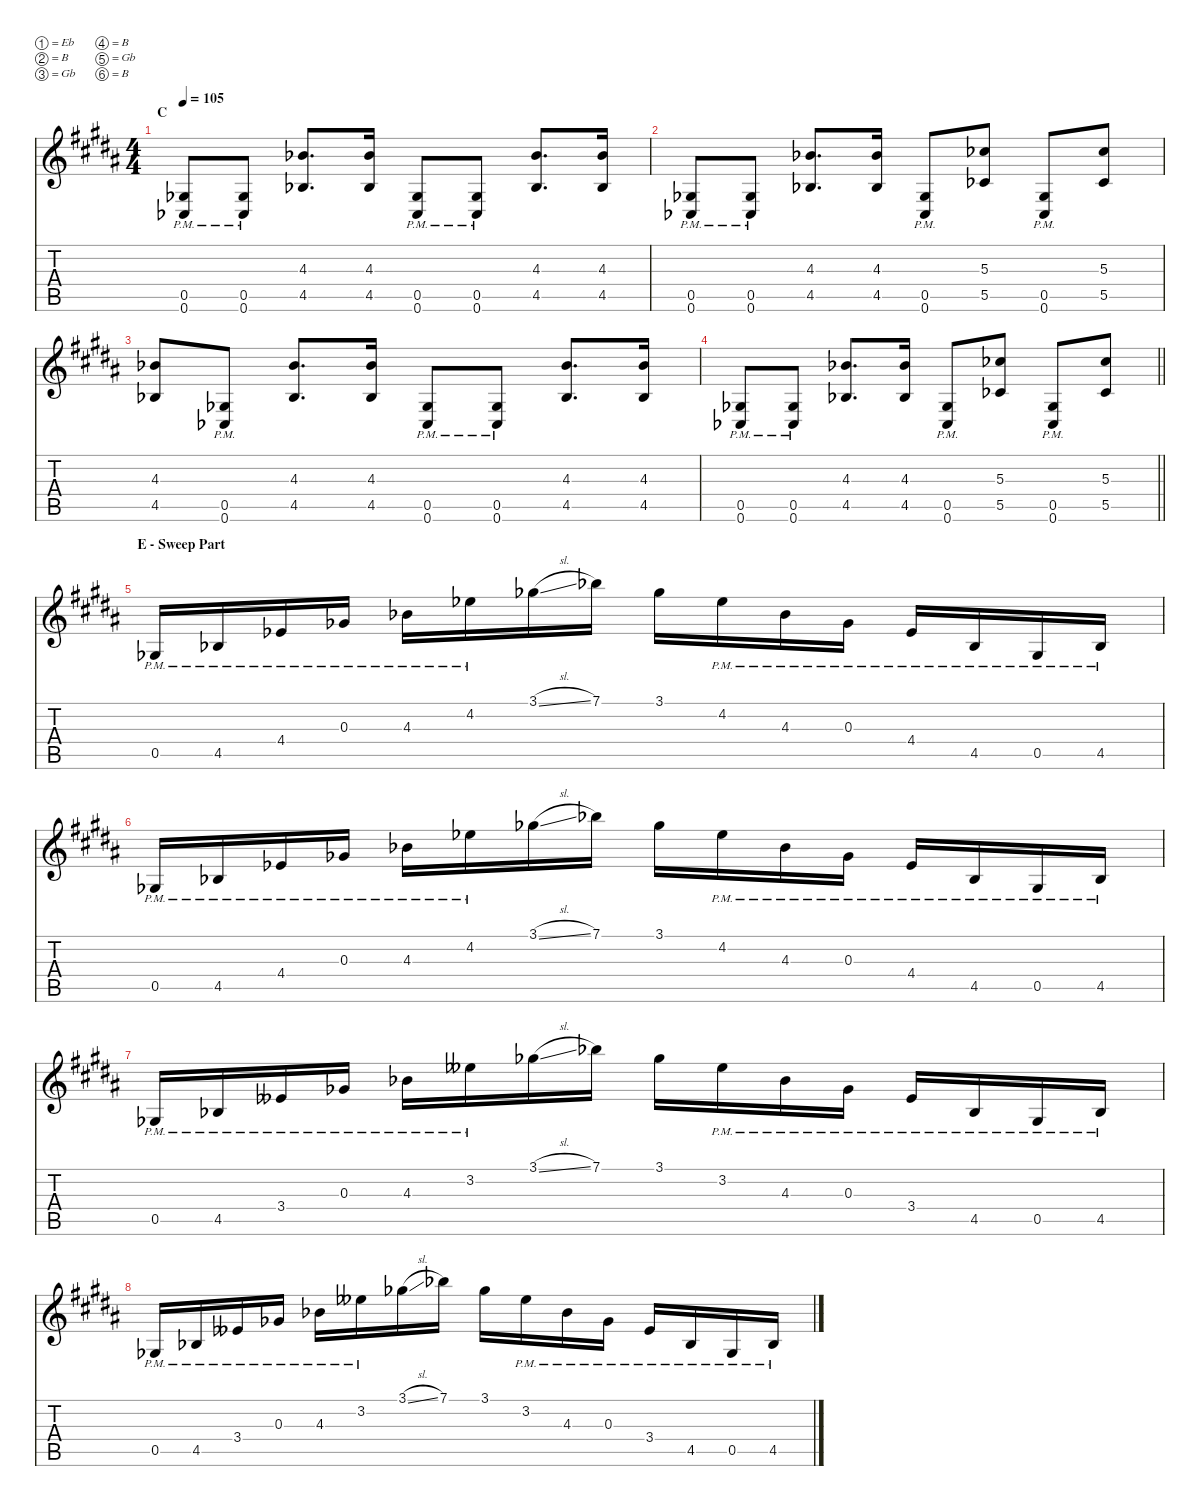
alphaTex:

\defaultSystemsLayout 4
\hideDynamics
\bracketExtendMode nobrackets
\singleTrackTrackNamePolicy hidden
\multiTrackTrackNamePolicy hidden
\firstSystemTrackNameMode fullname
\firstSystemTrackNameOrientation horizontal
\otherSystemsTrackNameOrientation horizontal
\track ("Guitar I" "dist.guit.") {mute instrument distortionguitar}
\staff {score tabs}
\tuning (Eb4 B3 Gb3 B2 Gb2 B1)
\ts (4 4)
\section ("" "C")
\tempo 105
\clef g2
\ks b
(0.5{pm acc b} 0.6{pm acc b}).8{dy f beam Up} (0.5{pm acc b} 0.6{pm acc b}).8{beam Up} (4.3{acc b} 4.5{acc b}).8{d beam Up} (4.3{acc b} 4.5{acc b}).16{beam Up} (0.5{pm acc b} 0.6{pm acc b}).8{beam Up} (0.5{pm acc b} 0.6{pm acc b}).8{beam Up} (4.3{acc b} 4.5{acc b}).8{d beam Up} (4.3{acc b} 4.5{acc b}).16{beam Up} |
(0.5{pm acc b} 0.6{pm acc b}).8{beam Up} (0.5{pm acc b} 0.6{pm acc b}).8{beam Up} (4.3{acc b} 4.5{acc b}).8{d beam Up} (4.3{acc b} 4.5{acc b}).16{beam Up} (0.5{pm acc b} 0.6{pm acc b}).8{beam Up} (5.3{acc b} 5.5{acc b}).8{beam Up} (0.5{pm acc b} 0.6{pm acc b}).8{beam Up} (5.3{acc b} 5.5{acc b}).8{beam Up} |
(4.3{acc b} 4.5{acc b}).8{beam Up} (0.5{pm acc b} 0.6{pm acc b}).8{beam Up} (4.3{acc b} 4.5{acc b}).8{d beam Up} (4.3{acc b} 4.5{acc b}).16{beam Up} (0.5{pm acc b} 0.6{pm acc b}).8{beam Up} (0.5{pm acc b} 0.6{pm acc b}).8{beam Up} (4.3{acc b} 4.5{acc b}).8{d beam Up} (4.3{acc b} 4.5{acc b}).16{beam Up} |
\barLineRight lightlight
(0.5{pm acc b} 0.6{pm acc b}).8{beam Up} (0.5{pm acc b} 0.6{pm acc b}).8{beam Up} (4.3{acc b} 4.5{acc b}).8{d beam Up} (4.3{acc b} 4.5{acc b}).16{beam Up} (0.5{pm acc b} 0.6{pm acc b}).8{beam Up} (5.3{acc b} 5.5{acc b}).8{beam Up} (0.5{pm acc b} 0.6{pm acc b}).8{beam Up} (5.3{acc b} 5.5{acc b}).8{beam Up} |
\section ("" "E - Sweep Part")
0.5{pm acc b}.16{beam Up} 4.5{pm acc b}.16{beam Up} 4.4{pm acc b}.16{beam Up} 0.3{pm acc b}.16{beam Up} 4.3{pm acc b}.16{beam Down} 4.2{pm acc b}.16{beam Down} 3.1{sl acc b}.16{beam Down} 7.1{acc b}.16{beam Down} 3.1{acc b}.16{beam Down} 4.2{pm acc b}.16{beam Down} 4.3{pm acc b}.16{beam Down} 0.3{pm acc b}.16{beam Down} 4.4{pm acc b}.16{beam Up} 4.5{pm acc b}.16{beam Up} 0.5{pm acc b}.16{beam Up} 4.5{pm acc b}.16{beam Up} |
0.5{pm acc b}.16{beam Up} 4.5{pm acc b}.16{beam Up} 4.4{pm acc b}.16{beam Up} 0.3{pm acc b}.16{beam Up} 4.3{pm acc b}.16{beam Down} 4.2{pm acc b}.16{beam Down} 3.1{sl acc b}.16{beam Down} 7.1{acc b}.16{beam Down} 3.1{acc b}.16{beam Down} 4.2{pm acc b}.16{beam Down} 4.3{pm acc b}.16{beam Down} 0.3{pm acc b}.16{beam Down} 4.4{pm acc b}.16{beam Up} 4.5{pm acc b}.16{beam Up} 0.5{pm acc b}.16{beam Up} 4.5{pm acc b}.16{beam Up} |
0.5{pm acc b}.16{beam Up} 4.5{pm acc b}.16{beam Up} 3.4{pm acc bb}.16{beam Up} 0.3{pm acc b}.16{beam Up} 4.3{pm acc b}.16{beam Down} 3.2{pm acc bb}.16{beam Down} 3.1{sl acc b}.16{beam Down} 7.1{acc b}.16{beam Down} 3.1{acc b}.16{beam Down} 3.2{pm acc bb}.16{beam Down} 4.3{pm acc b}.16{beam Down} 0.3{pm acc b}.16{beam Down} 3.4{pm acc bb}.16{beam Up} 4.5{pm acc b}.16{beam Up} 0.5{pm acc b}.16{beam Up} 4.5{pm acc b}.16{beam Up} |
0.5{pm acc b}.16{beam Up} 4.5{pm acc b}.16{beam Up} 3.4{pm acc bb}.16{beam Up} 0.3{pm acc b}.16{beam Up} 4.3{pm acc b}.16{beam Down} 3.2{pm acc bb}.16{beam Down} 3.1{sl acc b}.16{beam Down} 7.1{acc b}.16{beam Down} 3.1{acc b}.16{beam Down} 3.2{pm acc bb}.16{beam Down} 4.3{pm acc b}.16{beam Down} 0.3{pm acc b}.16{beam Down} 3.4{pm acc bb}.16{beam Up} 4.5{pm acc b}.16{beam Up} 0.5{pm acc b}.16{beam Up} 4.5{pm acc b}.16{beam Up}
